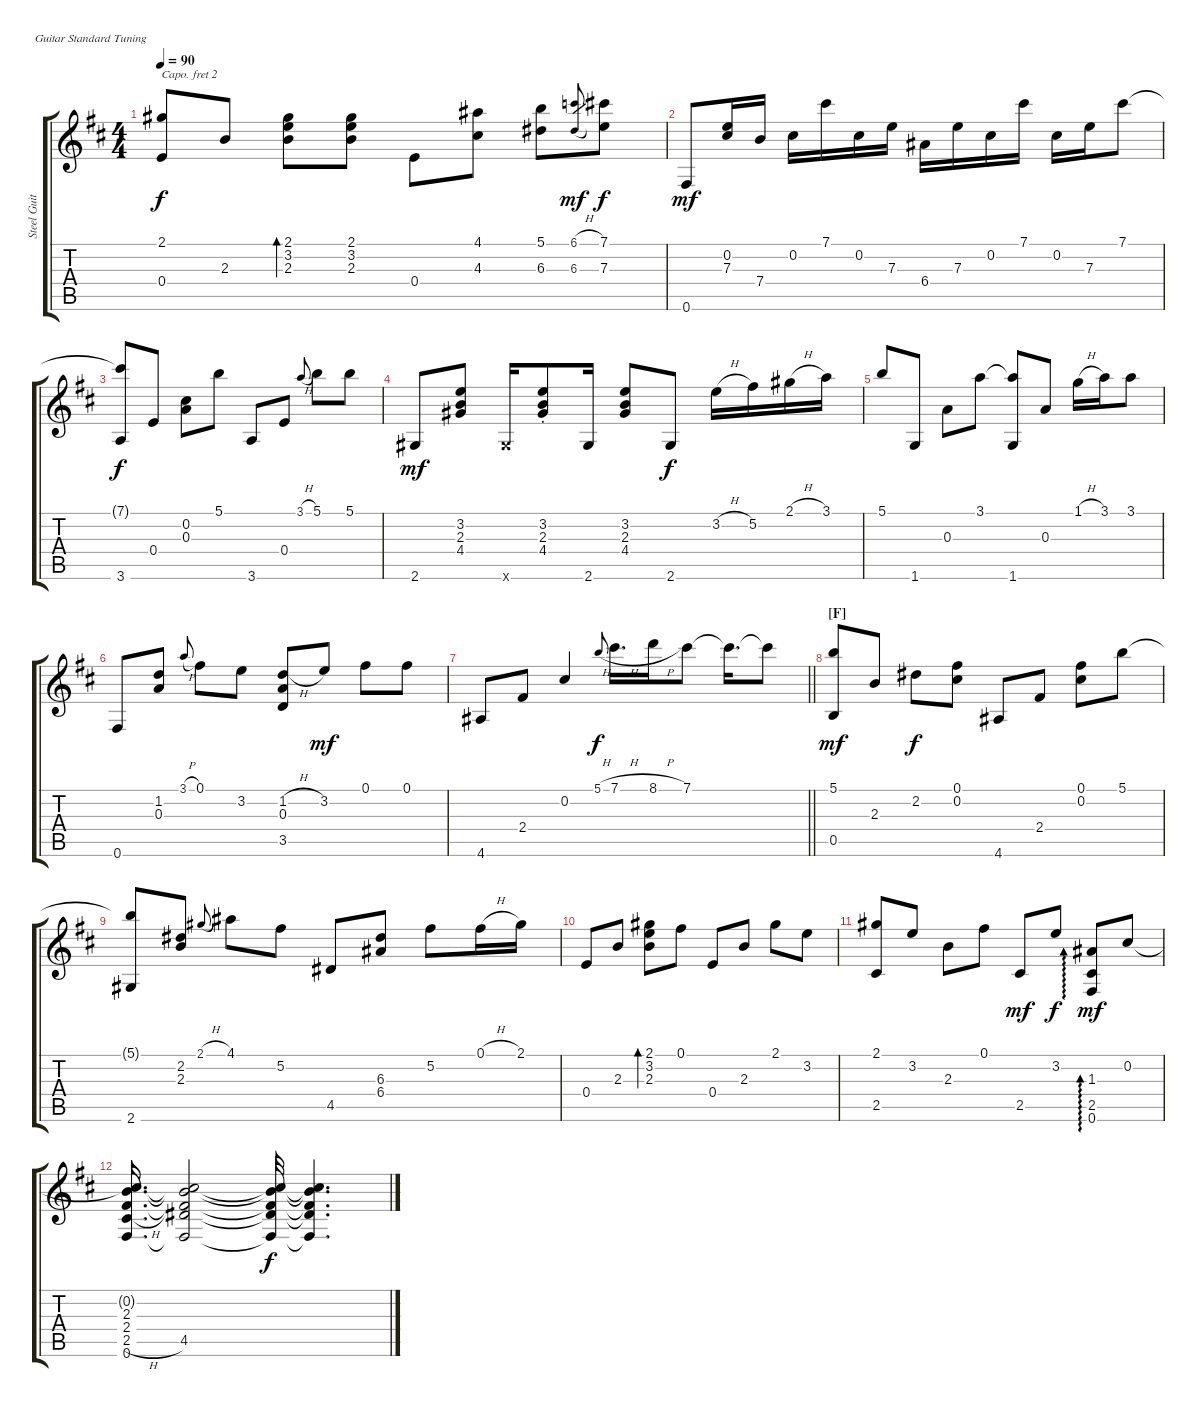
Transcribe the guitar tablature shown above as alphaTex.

\defaultSystemsLayout 4
\bracketExtendMode groupsimilarinstruments
\otherSystemsTrackNameOrientation horizontal
\track ("Steel Guitar" "Steel Guit") {instrument acousticguitarsteel}
\staff {score tabs}
\capo 2
\tuning (E4 B3 G3 D3 A2 E2)
\ts (4 4)
\tempo 90
\clef g2
\ks d
(2.1{t acc #} 0.4{acc forcenatural}).8{dy f beam Up} 2.3{acc forcenatural}.8{beam Up} (3.2{acc forcenatural} 2.1{acc #} 2.3{acc forcenatural}).8{bd 37 beam Down} (2.3{acc forcenatural} 2.1{acc #} 3.2{acc forcenatural}).8{beam Down} 0.4{acc forcenatural}.8{beam Down} (4.1{acc #} 4.3{acc forcenatural}).8{beam Down} (5.1{acc forcenatural} 6.3{acc #}).8{beam Down} (6.1{h acc b} 6.3{h acc #}).8{gr dy mf beam Up} (7.1{acc forcenatural} 7.3{acc forcenatural}).8{dy f beam Down} |
0.6{acc forcenatural}.8{dy mf beam Up} (0.2{acc forcenatural} 7.3{acc forcenatural}).16{beam Up} 7.4{acc forcenatural}.16{beam Up} 0.2{acc forcenatural}.16{beam Down} 7.1{acc forcenatural}.16{beam Down} 0.2{acc forcenatural}.16{beam Down} 7.3{acc forcenatural}.16{beam Down} 6.4{acc #}.16{beam Down} 7.3{acc forcenatural}.16{beam Down} 0.2{acc forcenatural}.16{beam Down} 7.1{acc forcenatural}.16{beam Down} 0.2{acc forcenatural}.16{beam Down} 7.3{acc forcenatural}.16{beam Down} 7.1{acc forcenatural}.8{beam Down} |
(3.6{acc forcenatural} 7.1{t acc forcenatural}).8{dy f beam Up} 0.4{acc forcenatural}.8{beam Up} (0.2{acc forcenatural} 0.3{acc forcenatural}).8{beam Down} 5.1{acc forcenatural}.8{beam Down} 3.6{acc forcenatural}.8{beam Up} 0.4{acc forcenatural}.8{beam Up} 3.1{h acc forcenatural}.8{gr onbeat beam Up} 5.1{acc forcenatural}.8{beam Down} 5.1{acc forcenatural}.8{beam Down} |
\scale
0.987579 2.6{acc #}.8{dy mf beam Up} (3.2{acc forcenatural} 2.3{acc forcenatural} 4.4{acc #}).8{beam Up} 2.6{x acc #}.16{beam Up} (3.2{st acc forcenatural} 2.3{st acc forcenatural} 4.4{st acc #}).8{beam Up} 2.6{acc #}.16{beam Up} (3.2{acc forcenatural} 2.3{acc forcenatural} 4.4{acc #}).8{beam Up} 2.6{acc #}.8{dy f beam Up} 3.2{h acc forcenatural}.16{beam Down} 5.2{acc forcenatural}.16{beam Down} 2.1{h acc #}.16{beam Down} 3.1{acc forcenatural}.16{beam Down} |
\scale
1.00621 5.1{acc forcenatural}.8{beam Up} 1.6{acc forcenatural}.8{beam Up} 0.3{acc forcenatural}.8{beam Down} 3.1{acc forcenatural}.8{beam Down} (1.6{acc forcenatural} 3.1{t acc forcenatural}).8{beam Up} 0.3{acc forcenatural}.8{beam Up} 1.1{h acc forcenatural}.16{beam Down} 3.1{acc forcenatural}.16{beam Down} 3.1{acc forcenatural}.8{beam Down} |
\scale
1.00621 0.6{acc forcenatural}.8{beam Up} (1.2{acc forcenatural} 0.3{acc forcenatural}).8{beam Up} 3.1{h acc forcenatural}.8{gr onbeat beam Up} 0.1{acc forcenatural}.8{beam Down} 3.2{acc forcenatural}.8{beam Down} (1.2{h acc forcenatural} 3.5{acc forcenatural} 0.3{acc forcenatural}).8{beam Up} 3.2{acc forcenatural}.8{dy mf beam Up} 0.1{acc forcenatural}.8{beam Down} 0.1{acc forcenatural}.8{beam Down} |
\scale
1.00532
\barLineRight lightlight
4.6{acc #}.8{beam Up} 2.4{acc forcenatural}.8{beam Up} 0.2{acc forcenatural}.4{beam Up} 5.1{h acc forcenatural}.8{gr onbeat dy f beam Up} 7.1{h acc forcenatural}.16{d beam Down} 8.1{h acc forcenatural}.16{beam Down} 7.1{acc forcenatural}.8{beam Down} 7.1{t acc forcenatural}.16{d beam Down} 7.1{t acc forcenatural}.8{beam Down} |
\section ("F" "")
\scale
1.00989 (0.5{acc forcenatural} 5.1{acc forcenatural}).8{dy mf beam Up} 2.3{acc forcenatural}.8{beam Up} 2.2{acc #}.8{dy f beam Down} (0.2{acc forcenatural} 0.1{acc forcenatural}).8{beam Down} 4.6{acc #}.8{beam Up} 2.4{acc forcenatural}.8{beam Up} (0.2{acc forcenatural} 0.1{acc forcenatural}).8{beam Down} 5.1{acc forcenatural}.8{beam Down} |
\scale
0.984787 (5.1{t acc forcenatural} 2.6{acc #}).8{beam Up} (2.2{acc #} 2.3{acc forcenatural}).8{beam Up} 2.1{h acc #}.8{gr onbeat beam Up} 4.1{acc #}.8{beam Down} 5.2{acc forcenatural}.8{beam Down} 4.5{acc #}.8{beam Up} (6.3{acc #} 6.4{acc #}).8{beam Up} 5.2{acc forcenatural}.8{beam Down} 0.1{h acc forcenatural}.16{beam Down} 2.1{acc #}.16{beam Down} |
\scale
1.00837 0.4{acc forcenatural}.8{beam Up} 2.3{acc forcenatural}.8{beam Up} (3.2{acc forcenatural} 2.1{acc #} 2.3{acc forcenatural}).8{bd 45 beam Down} 0.1{acc forcenatural}.8{beam Down} 0.4{acc forcenatural}.8{beam Up} 2.3{acc forcenatural}.8{beam Up} 2.1{acc #}.8{beam Down} 3.2{acc forcenatural}.8{beam Down} |
\scale
0.983263 (2.1{acc #} 2.5{acc forcenatural}).8{beam Up} 3.2{acc forcenatural}.8{beam Up} 2.3{acc forcenatural}.8{beam Down} 0.1{acc forcenatural}.8{beam Down} 2.5{acc forcenatural}.8{dy mf beam Up} 3.2{acc forcenatural}.8{dy f beam Up} (1.3{acc #} 2.5{acc forcenatural} 0.6{acc forcenatural}).8{ad 0 dy mf beam Up} 0.2{acc forcenatural}.8{beam Up} |
\scale
1.00837 (2.3{acc forcenatural} 2.4{acc forcenatural} 2.5{h acc forcenatural} 0.6{acc forcenatural} 0.2{t acc forcenatural}).16{d beam Up} (4.5{acc #} 0.2{t acc forcenatural} 2.3{t acc forcenatural} 2.4{t acc forcenatural} 0.6{t acc forcenatural}).2{beam Up} (0.2{t acc forcenatural} 2.3{t acc forcenatural} 2.4{t acc forcenatural} 4.5{t acc #} 0.6{t acc forcenatural}).32{dy f beam Up} (0.6{t acc forcenatural} 4.5{t acc #} 2.4{t acc forcenatural} 2.3{t acc forcenatural} 0.2{t acc forcenatural}).4{d beam Up}
